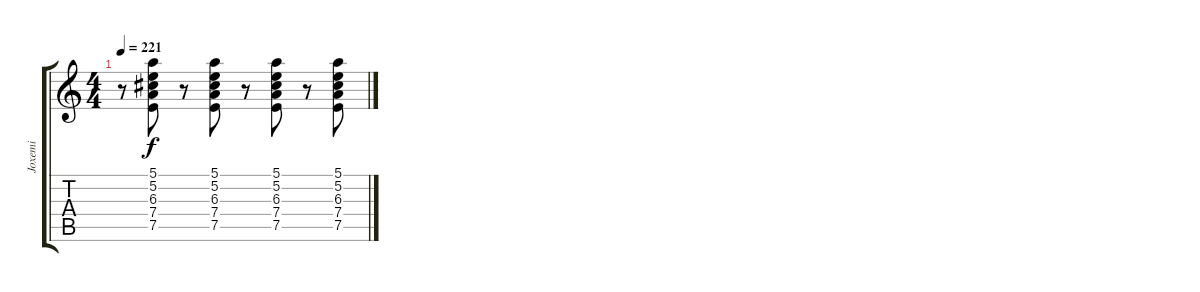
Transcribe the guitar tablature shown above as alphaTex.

\track ("Joxemi" "Joxemi") {instrument distortionguitar}
\staff {score tabs}
\tuning (E4 B3 G3 D3 A2 E2) {hide}
\ts (4 4)
\tempo 221
\clef g2
\ks c
r.8{dy f} (5.1 5.2 6.3 7.4 7.5).8 r.8 (5.1 5.2 6.3 7.4 7.5).8 r.8 (5.1 5.2 6.3 7.4 7.5).8 r.8 (5.1 5.2 6.3 7.4 7.5).8
